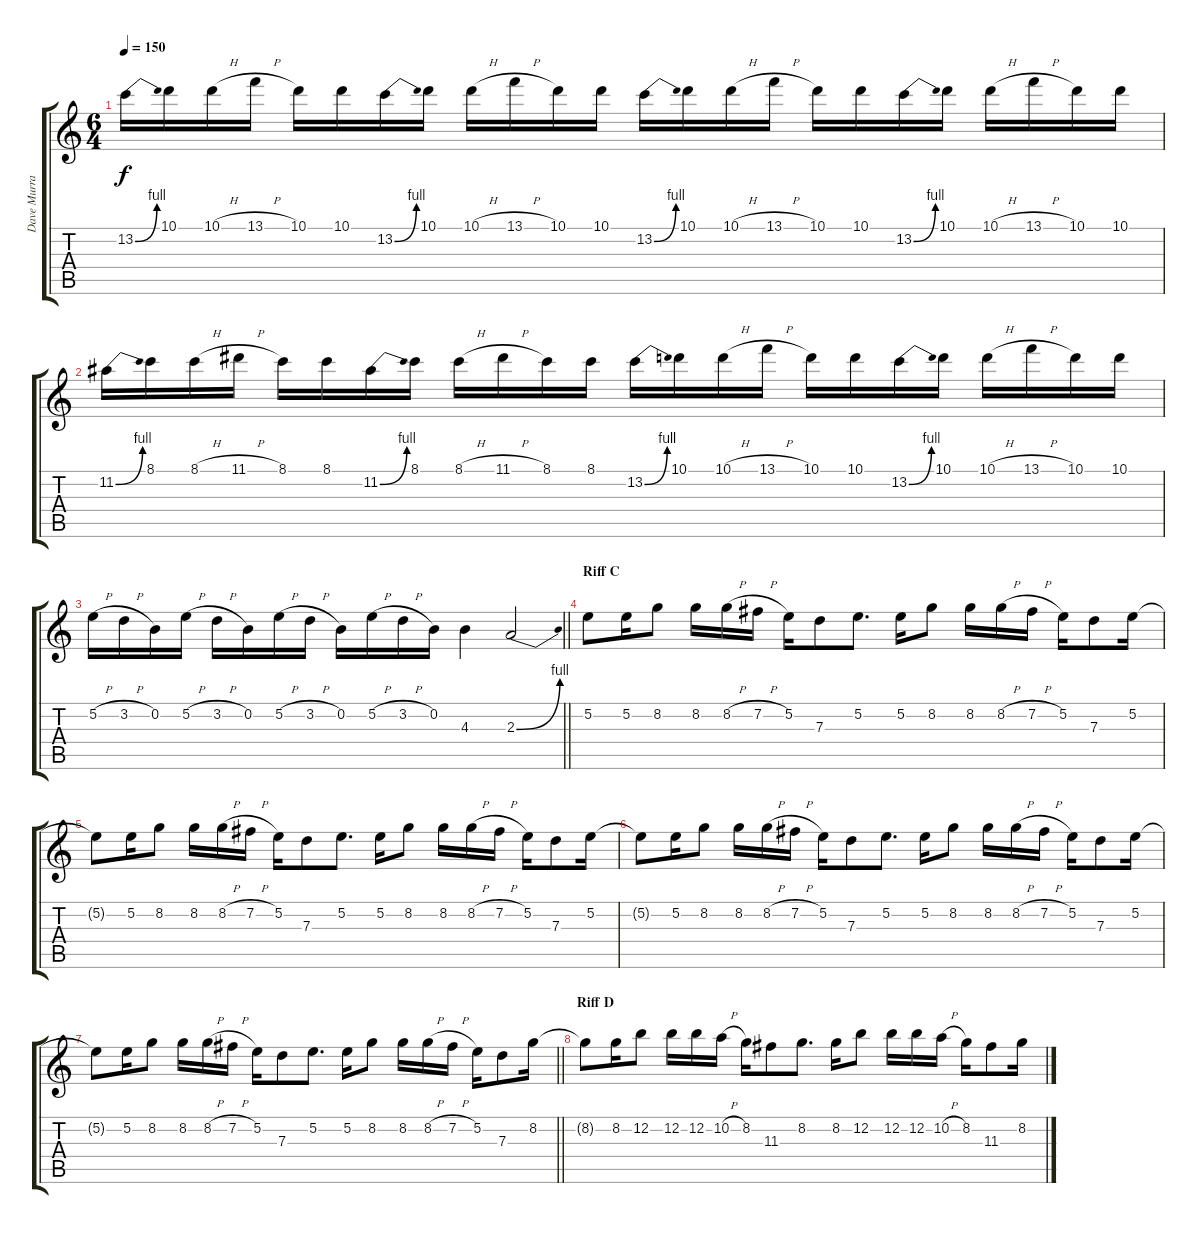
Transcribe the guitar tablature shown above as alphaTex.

\track ("Dave Murray" "Dave Murra") {instrument distortionguitar}
\staff {score tabs}
\tuning (E4 B3 G3 D3 A2 E2) {hide}
\ts (6 4)
\tempo 150
\clef g2
\ks c
13.2{be (bend 0 0 60 4)}.16{dy f} 10.1.16 10.1{h}.16 13.1{h}.16 10.1.16 10.1.16 13.2{be (bend 0 0 60 4)}.16 10.1.16 10.1{h}.16 13.1{h}.16 10.1.16 10.1.16 13.2{be (bend 0 0 60 4)}.16 10.1.16 10.1{h}.16 13.1{h}.16 10.1.16 10.1.16 13.2{be (bend 0 0 60 4)}.16 10.1.16 10.1{h}.16 13.1{h}.16 10.1.16 10.1.16 |
11.2{be (bend 0 0 60 4)}.16 8.1.16 8.1{h}.16 11.1{h}.16 8.1.16 8.1.16 11.2{be (bend 0 0 60 4)}.16 8.1.16 8.1{h}.16 11.1{h}.16 8.1.16 8.1.16 13.2{be (bend 0 0 60 4)}.16 10.1.16 10.1{h}.16 13.1{h}.16 10.1.16 10.1.16 13.2{be (bend 0 0 60 4)}.16 10.1.16 10.1{h}.16 13.1{h}.16 10.1.16 10.1.16 |
\barLineRight lightlight
5.2{h}.16 3.2{h}.16 0.2.16 5.2{h}.16 3.2{h}.16 0.2.16 5.2{h}.16 3.2{h}.16 0.2.16 5.2{h}.16 3.2{h}.16 0.2.16 4.3.4 2.3{be (bend 0 0 60 4)}.2 |
\section ("" "Riff C")
5.2.8{volume 12} 5.2.16 8.2.8 8.2.16 8.2{h}.16 7.2{h}.16 5.2.16 7.3.8 5.2.8{d} 5.2.16 8.2.8 8.2.16 8.2{h}.16 7.2{h}.16 5.2.16 7.3.8 5.2.16 |
5.2{t}.8 5.2.16 8.2.8 8.2.16 8.2{h}.16 7.2{h}.16 5.2.16 7.3.8 5.2.8{d} 5.2.16 8.2.8 8.2.16 8.2{h}.16 7.2{h}.16 5.2.16 7.3.8 5.2.16 |
5.2{t}.8 5.2.16 8.2.8 8.2.16 8.2{h}.16 7.2{h}.16 5.2.16 7.3.8 5.2.8{d} 5.2.16 8.2.8 8.2.16 8.2{h}.16 7.2{h}.16 5.2.16 7.3.8 5.2.16 |
\barLineRight lightlight
5.2{t}.8 5.2.16 8.2.8 8.2.16 8.2{h}.16 7.2{h}.16 5.2.16 7.3.8 5.2.8{d} 5.2.16 8.2.8 8.2.16 8.2{h}.16 7.2{h}.16 5.2.16 7.3.8 8.2.16{volume 13 balance 8 instrument overdrivenguitar} |
\section ("" "Riff D")
8.2{t}.8{volume 13 balance 8 instrument overdrivenguitar} 8.2.16 12.2.8 12.2.16 12.2.16 10.2{h}.16 8.2.16 11.3.8 8.2.8{d} 8.2.16 12.2.8 12.2.16 12.2.16 10.2{h}.16 8.2.16 11.3.8 8.2.16
